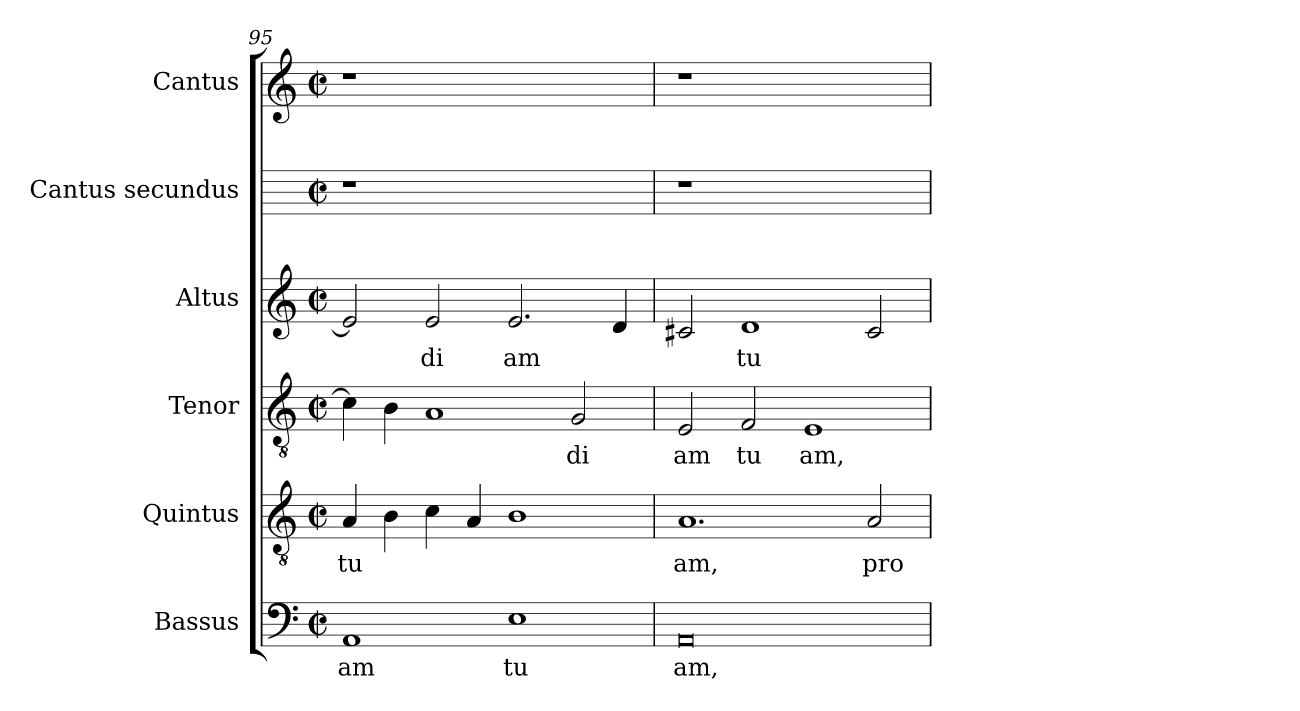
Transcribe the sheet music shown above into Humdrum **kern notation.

**kern	**text	**kern	**text	**kern	**text	**kern	**text	**kern	**kern
*part6	*part6	*part5	*part5	*part4	*part4	*part3	*part3	*part2	*part1
*staff6	*staff6	*staff5	*staff5	*staff4	*staff4	*staff3	*staff3	*staff2	*staff1
*I"Bassus	*	*I"Quintus	*	*I"Tenor	*	*I"Altus	*	*I"Cantus  secundus	*I"Cantus
*I'B	*	*I'Q	*	*I'T	*	*I'A	*	*	*I'C
!!LO:LB:g=z
*clefF4	*	*clefGv2	*	*clefGv2	*	*clefG2	*	*	*clefG2
*k[]	*	*k[]	*	*k[]	*	*k[]	*	*k[]	*k[]
*C:	*	*C:	*	*C:	*	*C:	*	*C:	*C:
*M2/2	*	*M2/2	*	*M2/2	*	*M2/2	*	*M2/2	*M2/2
*met(c|)	*	*met(c|)	*	*met(c|)	*	*met(c|)	*	*met(c|)	*met(c|)
=95	=95	=95	=95	=95	=95	=95	=95	=95	=95
!	!LO:LY:b:cj	!	!LO:LY:b:cj	!	!LO:LY:b:cj	!	!LO:LY:b:cj	!	!
1AA	am	4A/	tu	4c\]	.	2e/]	.	1r	1r
!	!	!	!LO:LY:b:cj	!	!LO:LY:b:cj	!	!	!	!
.	.	4B\	.	4B\	.	.	.	.	.
!	!	!	!LO:LY:b:cj	!	!LO:LY:b:cj	!	!LO:LY:b:cj	!	!
.	.	4c\	.	1A	.	2e/	di	.	.
!	!	!	!LO:LY:b:cj	!	!	!	!	!	!
.	.	4A/	.	.	.	.	.	.	.
!	!LO:LY:b:cj	!	!LO:LY:b:cj	!	!	!	!LO:LY:b:cj	!	!
1E	tu	1B	.	.	.	2.e/	am	1ryy	1ryy
!	!	!	!	!	!LO:LY:b:cj	!	!	!	!
.	.	.	.	2G/	di	.	.	.	.
!	!	!	!	!	!	!	!LO:LY:b:cj	!	!
.	.	.	.	.	.	4d/	.	.	.
=96	=96	=96	=96	=96	=96	=96	=96	=96	=96
!	!LO:LY:b:cj	!	!LO:LY:b:cj	!	!LO:LY:b:cj	!	!LO:LY:b:cj	!	!
0AA	am,	1.A	am,	2E/	am	2c#X/	.	1r	1r
!	!	!	!	!	!LO:LY:b:cj	!	!LO:LY:b:cj	!	!
.	.	.	.	2F/	tu	1d	tu	.	.
!	!	!	!	!	!LO:LY:b:cj	!	!	!	!
.	.	.	.	1E	am,	.	.	1ryy	1ryy
!	!	!	!LO:LY:b:cj	!	!	!	!LO:LY:b:cj	!	!
.	.	2A/	pro	.	.	2c#/	.	.	.
=	=	=	=	=	=	=	=	=	=
*-	*-	*-	*-	*-	*-	*-	*-	*-	*-
